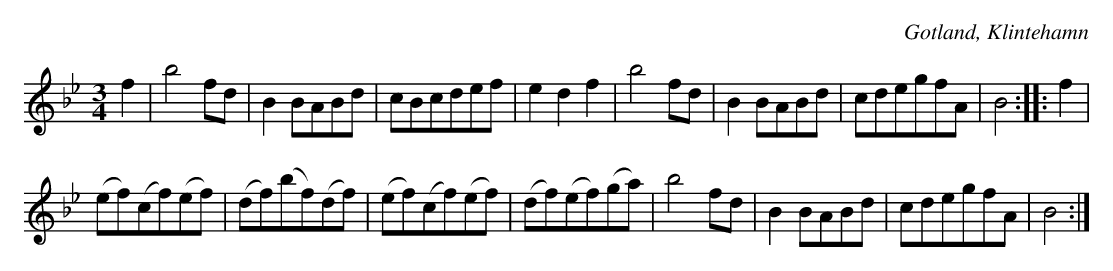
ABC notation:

X:1
T:
O:Gotland, Klintehamn
M:3/4
L:1/8
K:Bb
f2|b4 fd|B2 BABd|cBcdef|e2 d2 f2|b4 fd|B2 BABd|cdegfA|B4::f2|
(ef)(cf)(ef)|(df)(bf)(df)|(ef)(cf)(ef)|(df)(ef)(ga)|b4 fd|B2 BABd|cdegfA|B4:|
